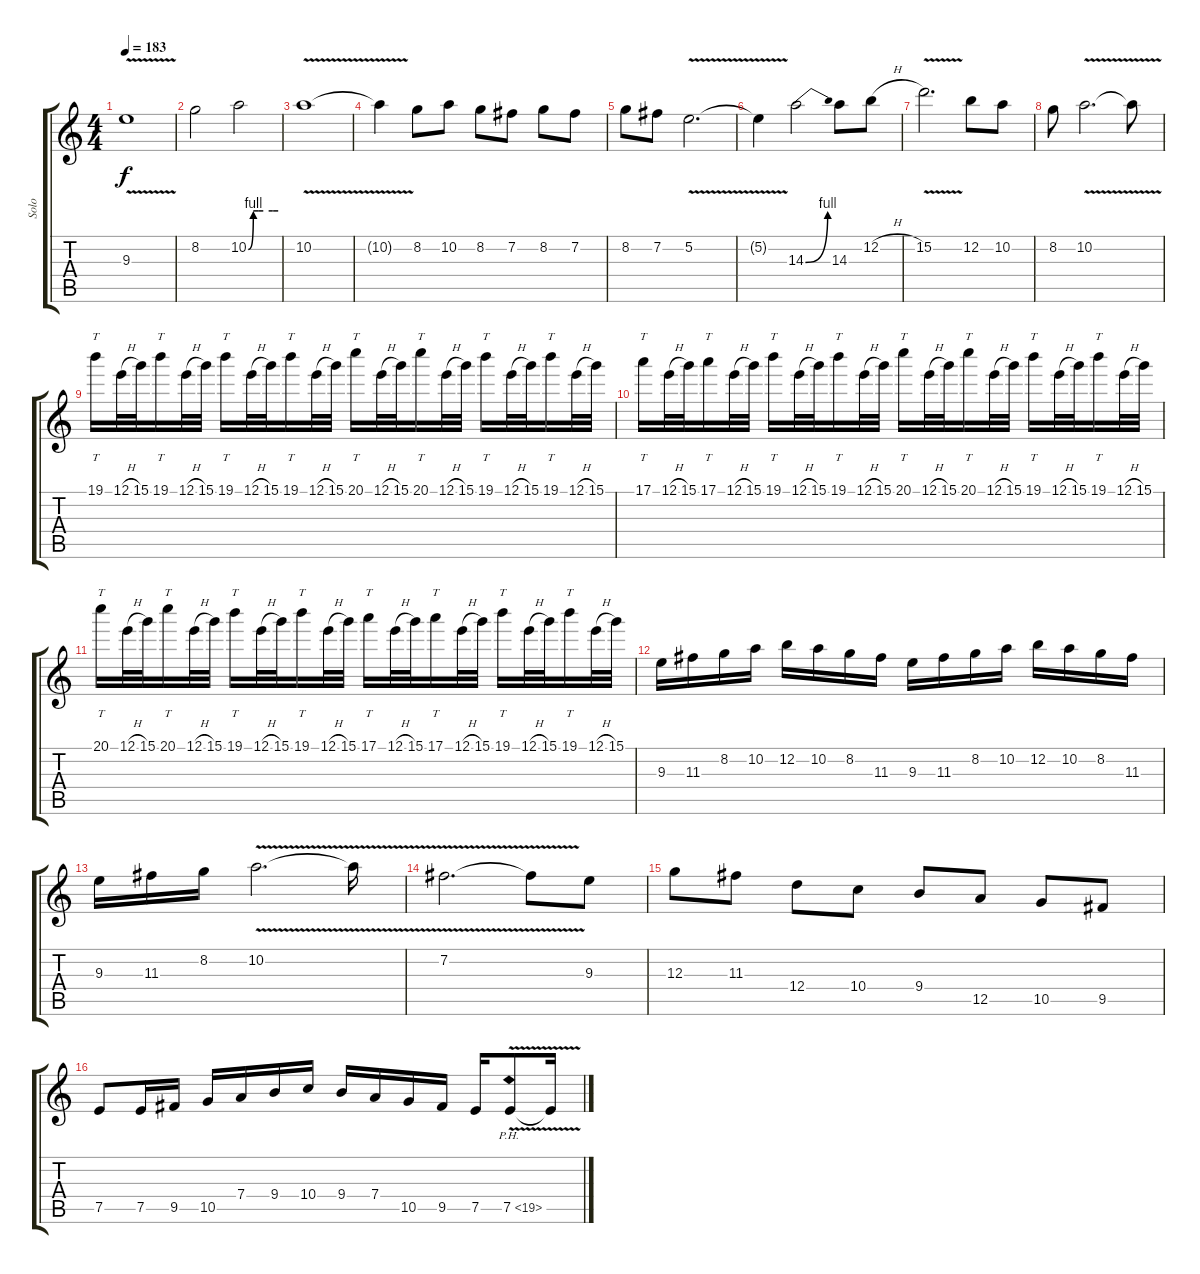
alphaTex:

\track ("Solo" "Solo") {instrument distortionguitar}
\staff {score tabs}
\tuning (E4 B3 G3 D3 A2 E2) {hide}
\ts (4 4)
\tempo 183
\clef g2
\ks c
9.3{v}.1{dy f} |
8.2.2 10.2{be (custom 0 0 10 4 20 4 30 4 48 4 50 4 60 4)}.2 |
10.2{v}.1 |
10.2{t}.4 8.2.8 10.2.8 8.2.8 7.2.8 8.2.8 7.2.8 |
8.2.8 7.2.8 5.2{v}.2{d} |
5.2{t}.4 14.3{be (bend 0 0 60 4)}.2 14.3.8 12.2{h}.8 |
15.2{v}.2{d} 12.2.8 10.2.8 |
8.2.8 10.2{v}.2{d} 10.2{t}.8 |
19.1.16{tt} 12.1{h}.32 15.1.32 19.1.16{tt} 12.1{h}.32 15.1.32 19.1.16{tt} 12.1{h}.32 15.1.32 19.1.16{tt} 12.1{h}.32 15.1.32 20.1.16{tt} 12.1{h}.32 15.1.32 20.1.16{tt} 12.1{h}.32 15.1.32 19.1.16{tt} 12.1{h}.32 15.1.32 19.1.16{tt} 12.1{h}.32 15.1.32 |
17.1.16{tt} 12.1{h}.32 15.1.32 17.1.16{tt} 12.1{h}.32 15.1.32 19.1.16{tt} 12.1{h}.32 15.1.32 19.1.16{tt} 12.1{h}.32 15.1.32 20.1.16{tt} 12.1{h}.32 15.1.32 20.1.16{tt} 12.1{h}.32 15.1.32 19.1.16{tt} 12.1{h}.32 15.1.32 19.1.16{tt} 12.1{h}.32 15.1.32 |
20.1.16{tt} 12.1{h}.32 15.1.32 20.1.16{tt} 12.1{h}.32 15.1.32 19.1.16{tt} 12.1{h}.32 15.1.32 19.1.16{tt} 12.1{h}.32 15.1.32 17.1.16{tt} 12.1{h}.32 15.1.32 17.1.16{tt} 12.1{h}.32 15.1.32 19.1.16{tt} 12.1{h}.32 15.1.32 19.1.16{tt} 12.1{h}.32 15.1.32 |
9.3.16 11.3.16 8.2.16 10.2.16 12.2.16 10.2.16 8.2.16 11.3.16 9.3.16 11.3.16 8.2.16 10.2.16 12.2.16 10.2.16 8.2.16 11.3.16 |
9.3.16 11.3.16 8.2.16 10.2{v}.2{d} 10.2{t}.16 |
7.2{v}.2{d} 7.2{t}.8 9.3.8 |
12.3.8 11.3.8 12.4.8 10.4.8 9.4.8 12.5.8 10.5.8 9.5.8 |
7.5.8 7.5.16 9.5.16 10.5.16 7.4.16 9.4.16 10.4.16 9.4.16 7.4.16 10.5.16 9.5.16 7.5.16 7.5{ph 12 v}.8 7.5{t}.16
